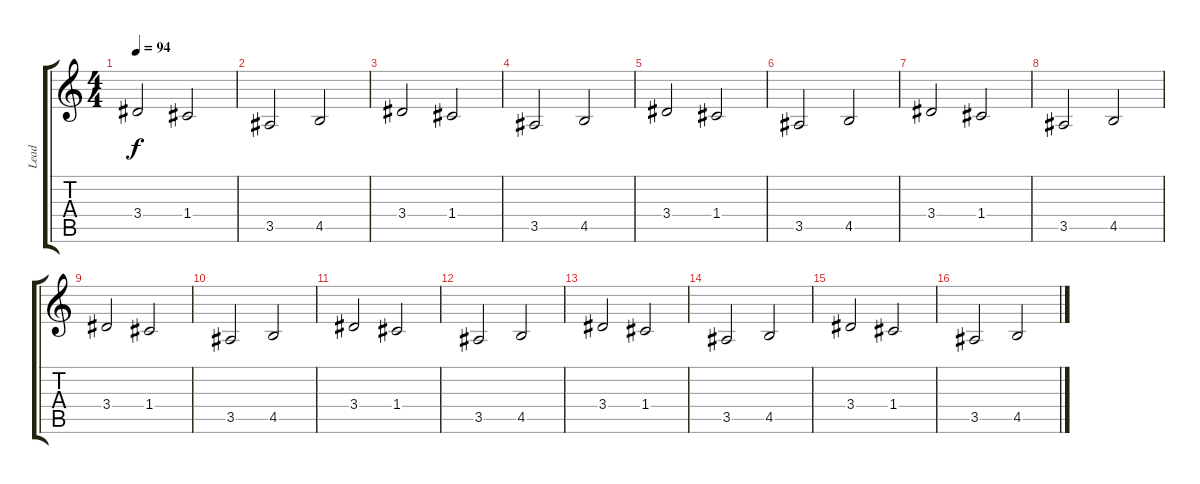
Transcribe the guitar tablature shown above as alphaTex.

\track ("Lead" "Lead") {instrument overdrivenguitar}
\staff {score tabs}
\tuning (D4 A3 F3 C3 G2 C2) {hide}
\ts (4 4)
\tempo 94
\clef g2
\ks c
3.4.2{dy f} 1.4.2 |
3.5.2 4.5.2 |
3.4.2 1.4.2 |
3.5.2 4.5.2 |
3.4.2 1.4.2 |
3.5.2 4.5.2 |
3.4.2 1.4.2 |
3.5.2 4.5.2 |
3.4.2 1.4.2 |
3.5.2 4.5.2 |
3.4.2 1.4.2 |
3.5.2 4.5.2 |
3.4.2 1.4.2 |
3.5.2 4.5.2 |
3.4.2 1.4.2 |
3.5.2 4.5.2
